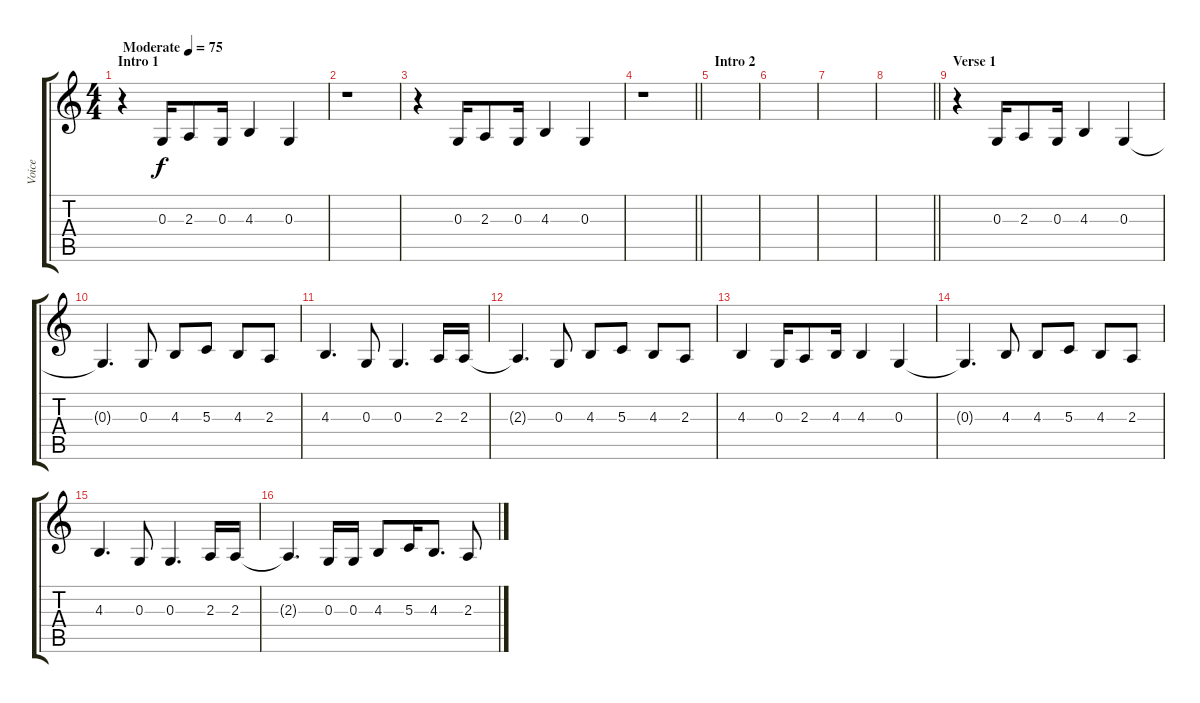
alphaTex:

\track ("Voice" "Voice") {instrument altosax}
\staff {score tabs}
\tuning (E4 B3 G3 D3 A2 E2) {hide}
\ts (4 4)
\section ("" "Intro 1")
\tempo (75 "Moderate")
\clef g2
\ks c
r.4{dy f instrument altosax} 0.3.16 2.3.8 0.3.16 4.3.4 0.3.4 |
r.1 |
r.4 0.3.16 2.3.8 0.3.16 4.3.4 0.3.4 |
\barLineRight lightlight
r.1 |
\section ("" "Intro 2")
|
|
|
\barLineRight lightlight
|
\section ("" "Verse 1")
r.4 0.3.16 2.3.8 0.3.16 4.3.4 0.3.4 |
0.3{t}.4{d} 0.3.8 4.3.8 5.3.8 4.3.8 2.3.8 |
4.3.4{d} 0.3.8 0.3.4{d} 2.3.16 2.3.16 |
2.3{t}.4{d} 0.3.8 4.3.8 5.3.8 4.3.8 2.3.8 |
4.3.4 0.3.16 2.3.8 4.3.16 4.3.4 0.3.4 |
0.3{t}.4{d} 4.3.8 4.3.8 5.3.8 4.3.8 2.3.8 |
4.3.4{d} 0.3.8 0.3.4{d} 2.3.16 2.3.16 |
2.3{t}.4{d} 0.3.16 0.3.16 4.3.8 5.3.16 4.3.8{d} 2.3.8
